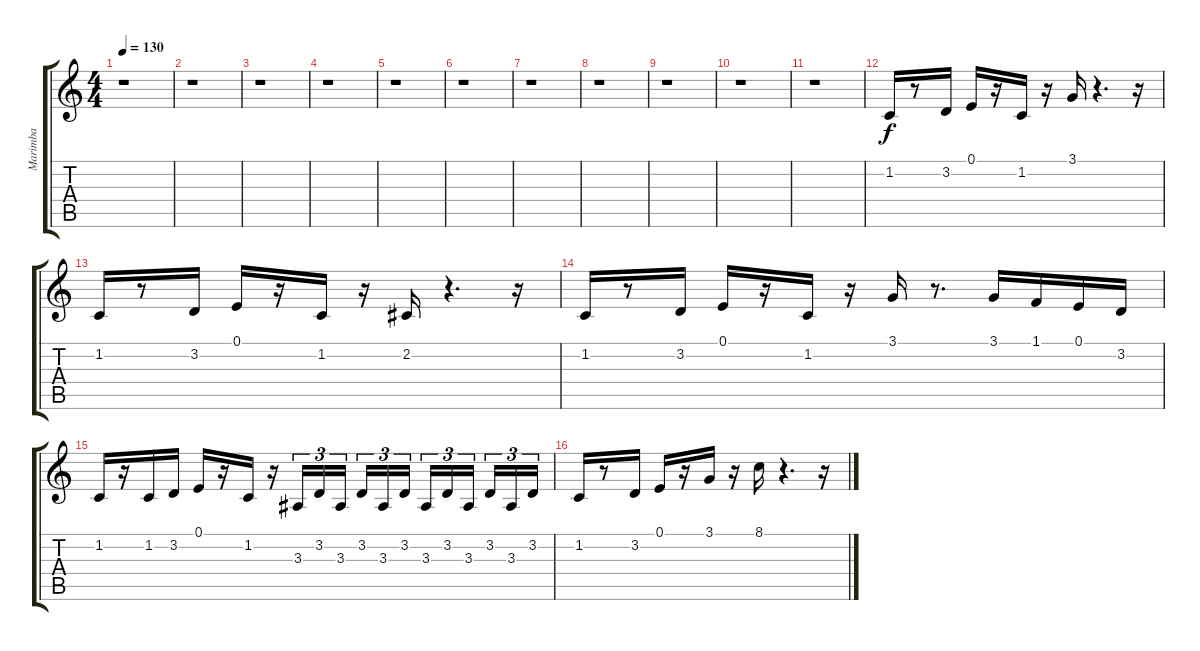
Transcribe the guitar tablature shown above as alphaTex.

\track ("Marimba" "Marimba") {instrument marimba}
\staff {score tabs}
\tuning (E4 B3 G3 D3 A2 E2) {hide}
\ts (4 4)
\tempo 130
\clef g2
\ks c
r.1{dy mf} |
r.1 |
r.1 |
r.1 |
r.1 |
r.1 |
r.1 |
r.1 |
r.1 |
r.1 |
r.1 |
1.2.16{dy f} r.8 3.2.16 0.1.16 r.16 1.2.16 r.16 3.1.16 r.4{d} r.16 |
1.2.16 r.8 3.2.16 0.1.16 r.16 1.2.16 r.16 2.2.16 r.4{d} r.16 |
1.2.16 r.8 3.2.16 0.1.16 r.16 1.2.16 r.16 3.1.16 r.8{d} 3.1.16 1.1.16 0.1.16 3.2.16 |
1.2.16 r.16 1.2.16 3.2.16 0.1.16 r.16 1.2.16 r.16 3.3.16{tu (3 2)} 3.2.16{tu (3 2)} 3.3.16{tu (3 2) beam splitsecondary} 3.2.16{tu (3 2)} 3.3.16{tu (3 2)} 3.2.16{tu (3 2)} 3.3.16{tu (3 2)} 3.2.16{tu (3 2)} 3.3.16{tu (3 2) beam splitsecondary} 3.2.16{tu (3 2)} 3.3.16{tu (3 2)} 3.2.16{tu (3 2)} |
1.2.16 r.8 3.2.16 0.1.16 r.16 3.1.16 r.16 8.1.16 r.4{d} r.16
